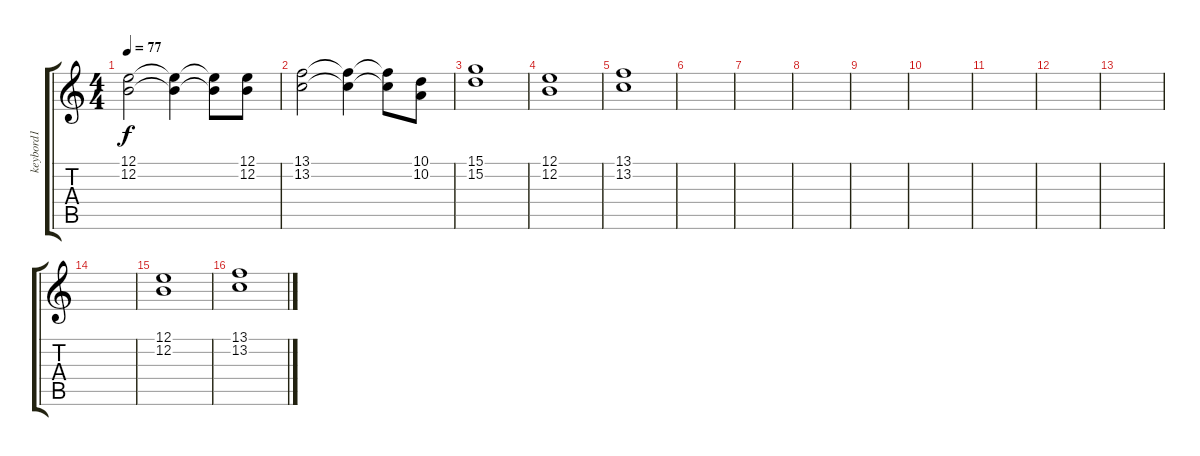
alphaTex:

\track ("keybord1" "keybord1") {instrument stringensemble1}
\staff {score tabs}
\tuning (E4 B3 G3 D3 A2 E2) {hide}
\ts (4 4)
\tempo 77
\clef g2
\ks c
(12.1 12.2).2{dy f} (12.1{t} 12.2{t}).4 (12.1{t} 12.2{t}).8 (12.1 12.2).8 |
(13.1 13.2).2 (13.1{t} 13.2{t}).4 (13.1{t} 13.2{t}).8 (10.1 10.2).8 |
(15.1 15.2).1 |
(12.1 12.2).1 |
(13.1 13.2).1 |
|
|
|
|
|
|
|
|
|
(12.1 12.2).1 |
(13.1 13.2).1
